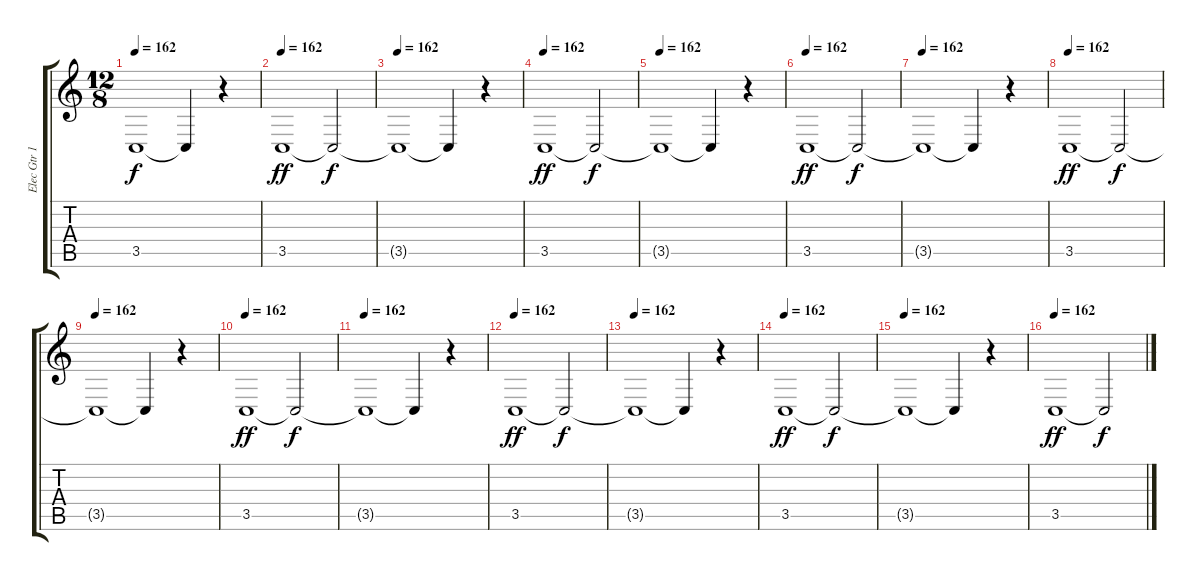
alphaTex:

\track ("Elec Gtr 1" "Elec Gtr 1") {instrument brasssection}
\staff {score tabs}
\tuning (E4 B3 G3 D3 A2 E2) {hide}
\ts (12 8)
\tempo 162
\clef g2
\ks c
3.5{t}.1{dy f} 3.5{t}.4 r.4 |
\tempo 162
3.5.1{dy ff volume 6} 3.5{t}.2{dy f} |
\tempo 162
3.5{t}.1 3.5{t}.4 r.4 |
\tempo 162
3.5.1{dy ff volume 7} 3.5{t}.2{dy f} |
\tempo 162
3.5{t}.1 3.5{t}.4 r.4 |
\tempo 162
3.5.1{dy ff volume 8} 3.5{t}.2{dy f} |
\tempo 162
3.5{t}.1 3.5{t}.4 r.4 |
\tempo 162
3.5.1{dy ff volume 7} 3.5{t}.2{dy f} |
\tempo 162
3.5{t}.1 3.5{t}.4 r.4 |
\tempo 162
3.5.1{dy ff volume 6} 3.5{t}.2{dy f} |
\tempo 162
3.5{t}.1 3.5{t}.4 r.4 |
\tempo 162
3.5.1{dy ff volume 6} 3.5{t}.2{dy f} |
\tempo 162
3.5{t}.1 3.5{t}.4 r.4 |
\tempo 162
3.5.1{dy ff volume 5} 3.5{t}.2{dy f} |
\tempo 162
3.5{t}.1 3.5{t}.4 r.4 |
\tempo 162
3.5.1{dy ff volume 4} 3.5{t}.2{dy f}
